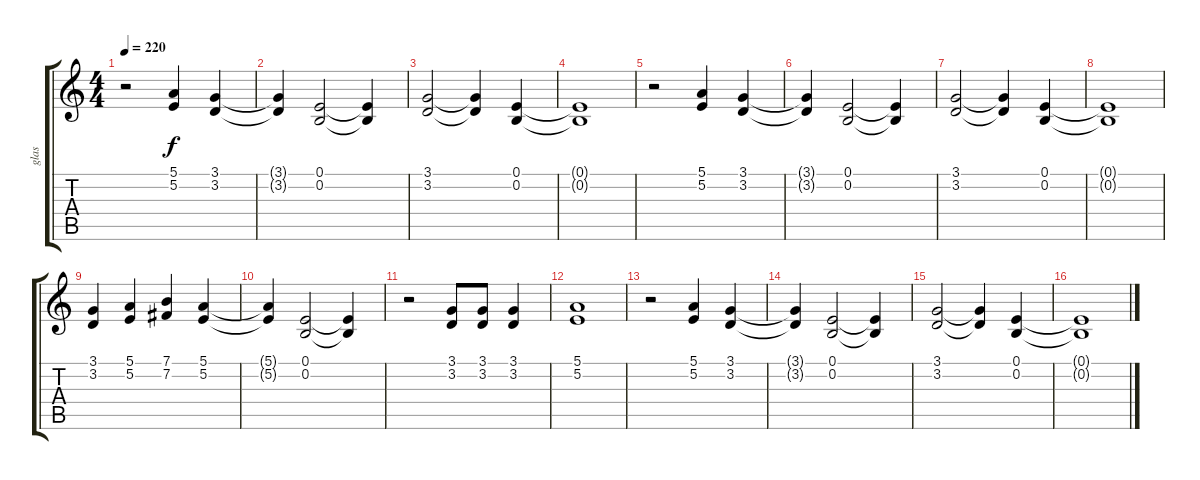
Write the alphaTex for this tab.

\track ("glas" "glas") {instrument stringensemble1}
\staff {score tabs}
\tuning (E4 B3 G3 D3 A2 E2) {hide}
\ts (4 4)
\tempo 220
\clef g2
\ks c
r.2{dy f} (5.1 5.2).4 (3.1 3.2).4 |
(3.1{t} 3.2{t}).4 (0.1 0.2).2 (0.1{t} 0.2{t}).4 |
(3.1 3.2).2 (3.1{t} 3.2{t}).4 (0.1 0.2).4 |
(0.1{t} 0.2{t}).1 |
r.2 (5.1 5.2).4 (3.1 3.2).4 |
(3.1{t} 3.2{t}).4 (0.1 0.2).2 (0.1{t} 0.2{t}).4 |
(3.1 3.2).2 (3.1{t} 3.2{t}).4 (0.1 0.2).4 |
(0.1{t} 0.2{t}).1 |
(3.1 3.2).4 (5.1 5.2).4 (7.1 7.2).4 (5.1 5.2).4 |
(5.1{t} 5.2{t}).4 (0.1 0.2).2 (0.1{t} 0.2{t}).4 |
r.2 (3.1 3.2).8 (3.1 3.2).8 (3.1 3.2).4 |
(5.1 5.2).1 |
r.2 (5.1 5.2).4 (3.1 3.2).4 |
(3.1{t} 3.2{t}).4 (0.1 0.2).2 (0.1{t} 0.2{t}).4 |
(3.1 3.2).2 (3.1{t} 3.2{t}).4 (0.1 0.2).4 |
(0.1{t} 0.2{t}).1
